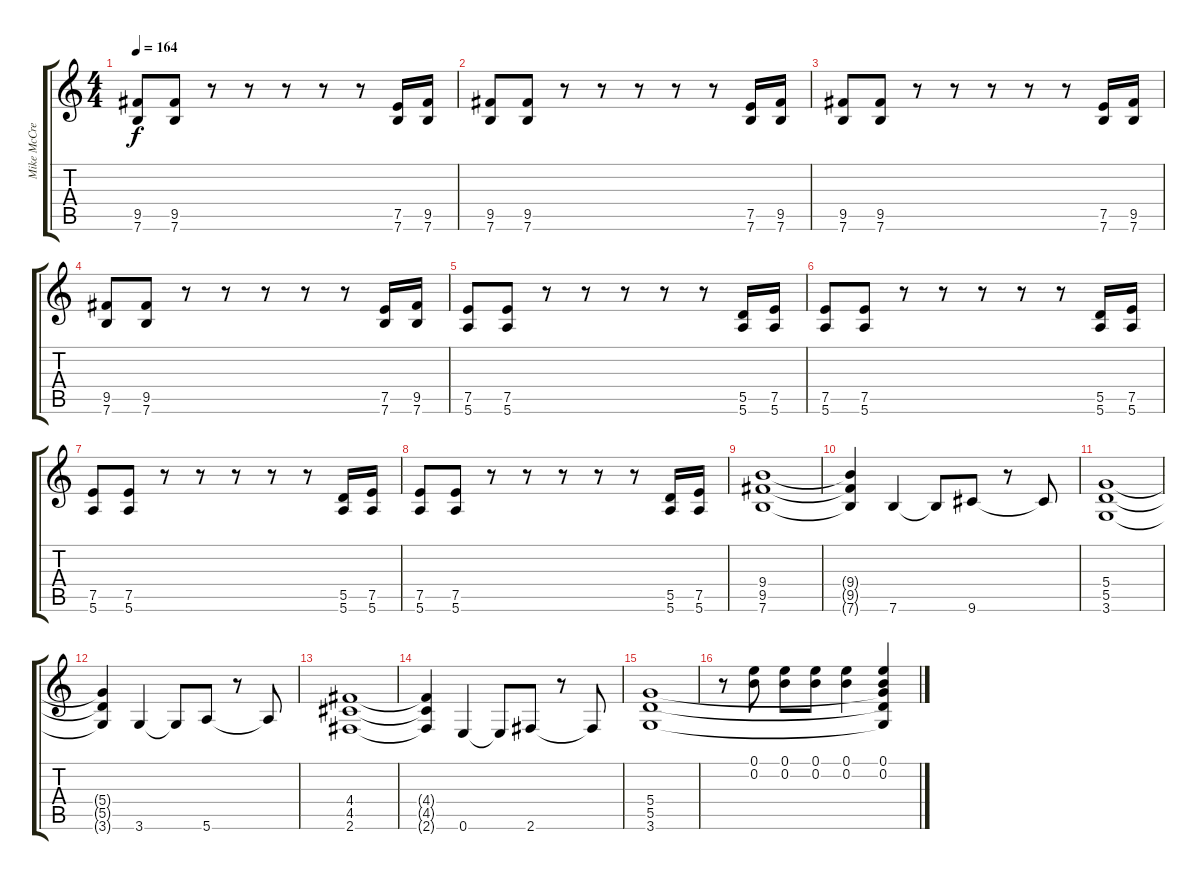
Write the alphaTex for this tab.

\track ("Mike McCready" "Mike McCre") {instrument distortionguitar}
\staff {score tabs}
\tuning (E4 B3 G3 D3 A2 E2) {hide}
\ts (4 4)
\tempo 164
\clef g2
\ks c
(9.5 7.6).8{dy f} (9.5 7.6).8 r.8 r.8 r.8 r.8 r.8 (7.5 7.6).16 (9.5 7.6).16 |
(9.5 7.6).8 (9.5 7.6).8 r.8 r.8 r.8 r.8 r.8 (7.5 7.6).16 (9.5 7.6).16 |
(9.5 7.6).8 (9.5 7.6).8 r.8 r.8 r.8 r.8 r.8 (7.5 7.6).16 (9.5 7.6).16 |
(9.5 7.6).8 (9.5 7.6).8 r.8 r.8 r.8 r.8 r.8 (7.5 7.6).16 (9.5 7.6).16 |
(7.5 5.6).8 (7.5 5.6).8 r.8 r.8 r.8 r.8 r.8 (5.5 5.6).16 (7.5 5.6).16 |
(7.5 5.6).8 (7.5 5.6).8 r.8 r.8 r.8 r.8 r.8 (5.5 5.6).16 (7.5 5.6).16 |
(7.5 5.6).8 (7.5 5.6).8 r.8 r.8 r.8 r.8 r.8 (5.5 5.6).16 (7.5 5.6).16 |
(7.5 5.6).8 (7.5 5.6).8 r.8 r.8 r.8 r.8 r.8 (5.5 5.6).16 (7.5 5.6).16 |
(9.4 9.5 7.6).1 |
(9.4{t} 9.5{t} 7.6{t}).4 7.6.4 7.6{t}.8 9.6.8 r.8 9.6{t}.8 |
(5.4 5.5 3.6).1 |
(5.4{t} 5.5{t} 3.6{t}).4 3.6.4 3.6{t}.8 5.6.8 r.8 5.6{t}.8 |
(4.4 4.5 2.6).1 |
(4.4{t} 4.5{t} 2.6{t}).4 0.6.4 0.6{t}.8 2.6.8 r.8 2.6{t}.8 |
(5.4 5.5 3.6).1 |
r.8 (0.1 0.2).8 (0.1 0.2).8 (0.1 0.2).8 (0.1 0.2).4 (0.1 0.2 5.4{t} 5.5{t} 3.6{t}).4
